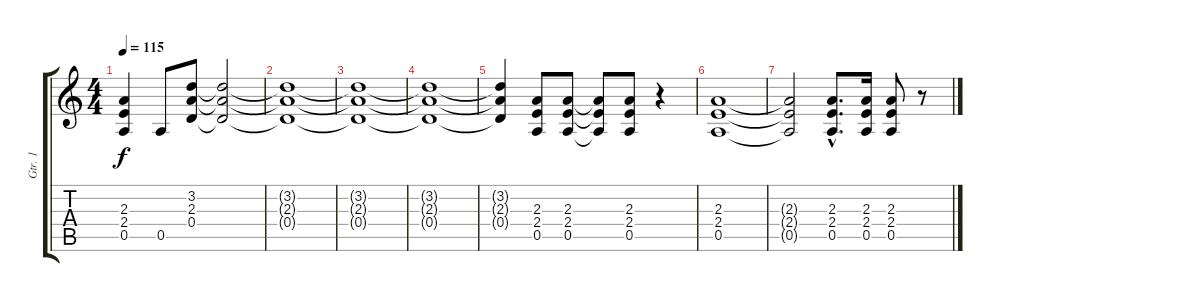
\track ("Gtr. 1" "Gtr. 1") {instrument overdrivenguitar}
\staff {score tabs}
\tuning (E4 B3 G3 D3 A2 E2) {hide}
\ts (4 4)
\tempo 115
\clef g2
\ks c
(2.3 2.4 0.5).4{dy f} 0.5.8 (3.2 2.3 0.4).8 (3.2{t} 2.3{t} 0.4{t}).2 |
(3.2{t} 2.3{t} 0.4{t}).1 |
(3.2{t} 2.3{t} 0.4{t}).1 |
(3.2{t} 2.3{t} 0.4{t}).1 |
(3.2{t} 2.3{t} 0.4{t}).4 (2.3 2.4 0.5).8 (2.3 2.4 0.5).8 (2.3{t} 2.4{t} 0.5{t}).8 (2.3 2.4 0.5).8 r.4 |
(2.3 2.4 0.5).1 |
(2.3{t} 2.4{t} 0.5{t}).2 (2.3{hac} 2.4{hac} 0.5{hac}).8{d} (2.3 2.4 0.5).16 (2.3 2.4 0.5).8 r.8
